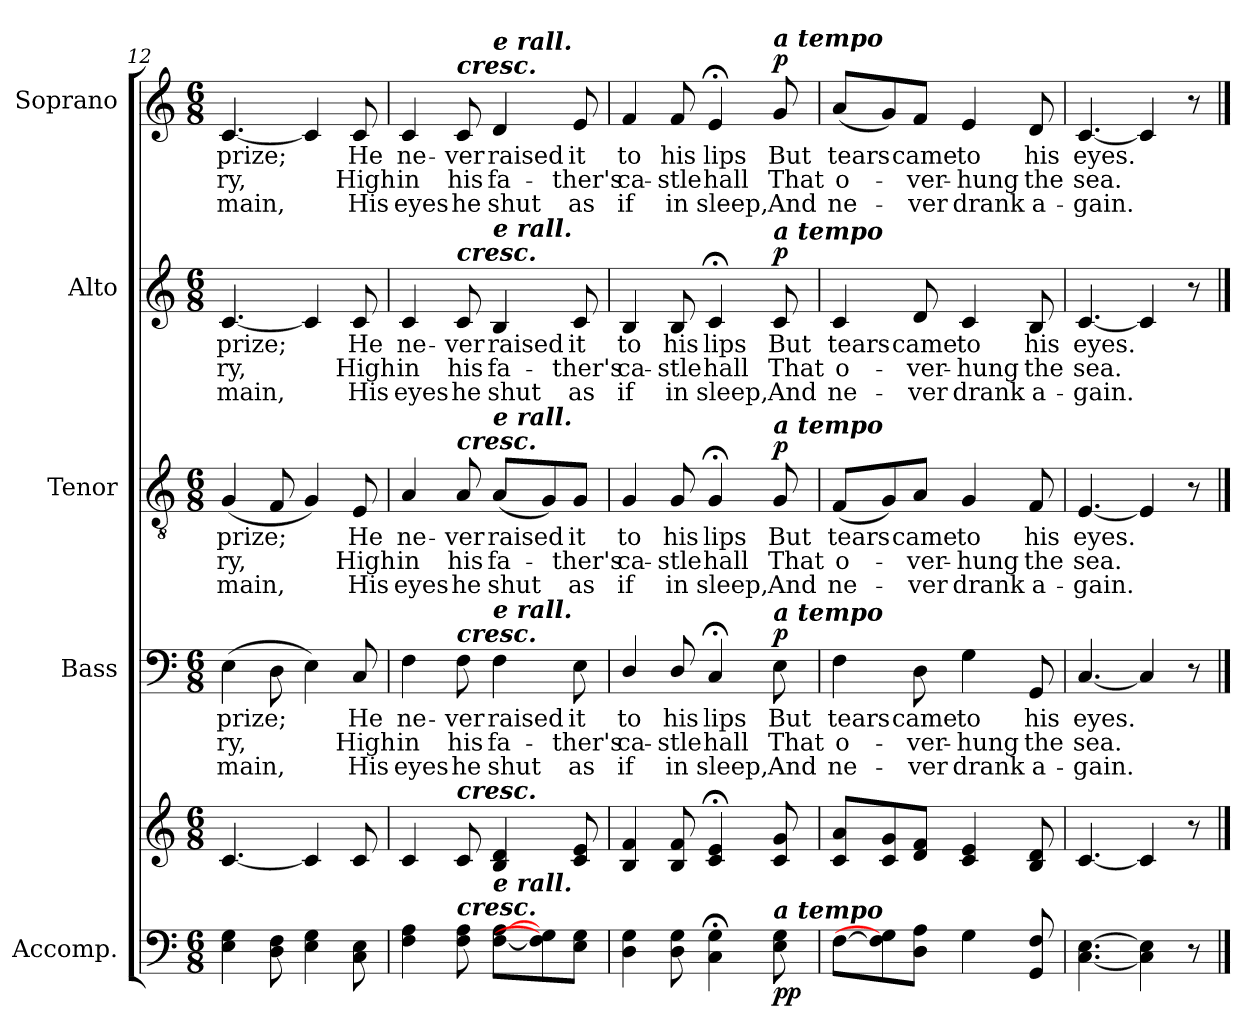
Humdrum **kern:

**kern	**kern	**dynam	**kern	**text	**text	**text	**dynam	**kern	**text	**text	**text	**dynam	**kern	**text	**text	**text	**dynam	**kern	**text	**text	**text	**dynam
*part5	*part5	*part5	*part4	*part4	*part4	*part4	*part4	*part3	*part3	*part3	*part3	*part3	*part2	*part2	*part2	*part2	*part2	*part1	*part1	*part1	*part1	*part1
*staff6	*staff5	*staff5/6	*staff4	*staff4	*staff4	*staff4	*staff4	*staff3	*staff3	*staff3	*staff3	*staff3	*staff2	*staff2	*staff2	*staff2	*staff2	*staff1	*staff1	*staff1	*staff1	*staff1
*I"Accomp.	*	*	*I"Bass	*	*	*	*	*I"Tenor	*	*	*	*	*I"Alto	*	*	*	*	*I"Soprano	*	*	*	*
*	*	*	*I'B	*	*	*	*	*I'T	*	*	*	*	*I'A	*	*	*	*	*I'S	*	*	*	*
!!LO:LB:g=z
*clefF4	*clefG2	*	*clefF4	*	*	*	*	*clefGv2	*	*	*	*	*clefG2	*	*	*	*	*clefG2	*	*	*	*
*k[]	*k[]	*	*k[]	*	*	*	*	*k[]	*	*	*	*	*k[]	*	*	*	*	*k[]	*	*	*	*
*C:	*C:	*	*C:	*	*	*	*	*C:	*	*	*	*	*C:	*	*	*	*	*C:	*	*	*	*
*M6/8	*M6/8	*	*M6/8	*	*	*	*	*M6/8	*	*	*	*	*M6/8	*	*	*	*	*M6/8	*	*	*	*
=12	=12	=12	=12	=12	=12	=12	=12	=12	=12	=12	=12	=12	=12	=12	=12	=12	=12	=12	=12	=12	=12	=12
!	!	!	!	!LO:LY:b	!LO:LY:b	!LO:LY:b	!	!	!LO:LY:b	!LO:LY:b	!LO:LY:b	!	!	!LO:LY:b	!LO:LY:b	!LO:LY:b	!	!	!LO:LY:b	!LO:LY:b	!LO:LY:b	!
4E 4G	[4.c	.	(>4E	prize;	ry,	main,	.	(<4G	prize;	ry,	main,	.	[4.c	prize;	ry,	main,	.	[4.c	prize;	ry,	main,	.
8D 8F	.	.	8D	.	.	.	.	8F	.	.	.	.	.	.	.	.	.	.	.	.	.	.
4E 4G	4c]	.	4E)	.	.	.	.	4G)	.	.	.	.	4c]	.	.	.	.	4c]	.	.	.	.
!	!	!	!	!LO:LY:b	!LO:LY:b	!LO:LY:b	!	!	!LO:LY:b	!LO:LY:b	!LO:LY:b	!	!	!LO:LY:b	!LO:LY:b	!LO:LY:b	!	!	!LO:LY:b	!LO:LY:b	!LO:LY:b	!
8C 8E	8c	.	8C	He	High	His	.	8E	He	High	His	.	8c	He	High	His	.	8c	He	High	His	.
=13	=13	=13	=13	=13	=13	=13	=13	=13	=13	=13	=13	=13	=13	=13	=13	=13	=13	=13	=13	=13	=13	=13
!	!	!	!	!LO:LY:b	!LO:LY:b	!LO:LY:b	!	!	!LO:LY:b	!LO:LY:b	!LO:LY:b	!	!	!LO:LY:b	!LO:LY:b	!LO:LY:b	!	!	!LO:LY:b	!LO:LY:b	!LO:LY:b	!
4F 4A	4c	.	4F	ne-	-in	eyes	.	4A	ne-	-in	eyes	.	4c	ne-	-in	eyes	.	4c	ne-	-in	eyes	.
!	!	!	!	!	!	!	!	!	!	!	!	!	!	!	!	!	!	!LO:TX:a:Bi:t=cresc.	!	!	!	!
!	!	!	!	!	!	!	!	!	!	!	!	!	!LO:TX:a:Bi:t=cresc.	!	!	!	!	!	!	!	!	!
!	!	!	!	!	!	!	!	!LO:TX:a:Bi:t=cresc.	!	!	!	!	!	!	!	!	!	!	!	!	!	!
!	!	!	!LO:TX:a:Bi:t=cresc.	!	!	!	!	!	!	!	!	!	!	!	!	!	!	!	!	!	!	!
!	!LO:TX:a:Bi:t=cresc.	!	!	!	!	!	!	!	!	!	!	!	!	!	!	!	!	!	!	!	!	!
!LO:TX:a:Bi:t=cresc.	!	!	!	!	!	!	!	!	!	!	!	!	!	!	!	!	!	!	!	!	!	!
!	!	!	!	!LO:LY:b	!LO:LY:b	!LO:LY:b	!	!	!LO:LY:b	!LO:LY:b	!LO:LY:b	!	!	!LO:LY:b	!LO:LY:b	!LO:LY:b	!	!	!LO:LY:b	!LO:LY:b	!LO:LY:b	!
8F 8A	8c	.	8F	ver	his	he	.	8A	ver	his	he	.	8c	ver	his	he	.	8c	ver	his	he	.
!	!	!	!	!	!	!	!	!	!	!	!	!	!	!	!	!	!	!LO:TX:a:Bi:t=e rall.	!	!	!	!
!	!	!	!	!	!	!	!	!	!	!	!	!	!LO:TX:a:Bi:t=e rall.	!	!	!	!	!	!	!	!	!
!	!	!	!	!	!	!	!	!LO:TX:a:Bi:t=e rall.	!	!	!	!	!	!	!	!	!	!	!	!	!	!
!	!	!	!LO:TX:a:Bi:t=e rall.	!	!	!	!	!	!	!	!	!	!	!	!	!	!	!	!	!	!	!
!LO:TX:a:Bi:t=e rall.	!	!	!	!	!	!	!	!	!	!	!	!	!	!	!	!	!	!	!	!	!	!
!	!	!	!	!LO:LY:b	!LO:LY:b	!LO:LY:b	!	!	!LO:LY:b	!LO:LY:b	!LO:LY:b	!	!	!LO:LY:b	!LO:LY:b	!LO:LY:b	!	!	!LO:LY:b	!LO:LY:b	!LO:LY:b	!
[8F [8AL	4B 4d	.	4F	raised	fa-	-shut	.	(<8AL	raised	fa-	shut	.	4B	raised	fa-	-shut	.	4d	raised	fa-	-shut	.
8F] 8G]	.	.	.	.	.	.	.	8G)	.	.	.	.	.	.	.	.	.	.	.	.	.	.
!	!	!	!	!LO:LY:b	!LO:LY:b	!LO:LY:b	!	!	!LO:LY:b	!LO:LY:b	!LO:LY:b	!	!	!LO:LY:b	!LO:LY:b	!LO:LY:b	!	!	!LO:LY:b	!LO:LY:b	!LO:LY:b	!
8E 8GJ	8c 8e	.	8E	it	ther's	as	.	8GJ	it	ther's	as	.	8c	it	ther's	as	.	8e	it	ther's	as	.
=14	=14	=14	=14	=14	=14	=14	=14	=14	=14	=14	=14	=14	=14	=14	=14	=14	=14	=14	=14	=14	=14	=14
!	!	!	!	!LO:LY:b	!LO:LY:b	!LO:LY:b	!	!	!LO:LY:b	!LO:LY:b	!LO:LY:b	!	!	!LO:LY:b	!LO:LY:b	!LO:LY:b	!	!	!LO:LY:b	!LO:LY:b	!LO:LY:b	!
4D\ 4G\	4B 4f	.	4D/	to	ca-	-if	.	4G	to	ca-	-if	.	4B	to	ca-	-if	.	4f	to	ca-	-if	.
!	!	!	!	!LO:LY:b	!LO:LY:b	!LO:LY:b	!	!	!LO:LY:b	!LO:LY:b	!LO:LY:b	!	!	!LO:LY:b	!LO:LY:b	!LO:LY:b	!	!	!LO:LY:b	!LO:LY:b	!LO:LY:b	!
8D\ 8G\	8B 8f	.	8D/	his	stle	in	.	8G	his	stle	in	.	8B	his	stle	in	.	8f	his	stle	in	.
!	!	!	!	!LO:LY:b	!LO:LY:b	!LO:LY:b	!	!	!LO:LY:b	!LO:LY:b	!LO:LY:b	!	!	!LO:LY:b	!LO:LY:b	!LO:LY:b	!	!	!LO:LY:b	!LO:LY:b	!LO:LY:b	!
4C;< 4G;<	4c;< 4e;<	.	4C;<	lips	hall	sleep,	.	4G;<	lips	hall	sleep,	.	4c;<	lips	hall	sleep,	.	4e;<	lips	hall	sleep,	.
!	!	!	!	!	!	!	!	!	!	!	!	!	!	!	!	!	!	!LO:TX:a:Bi:t=a tempo	!	!	!	!
!	!	!	!	!	!	!	!	!	!	!	!	!	!LO:TX:a:Bi:t=a tempo	!	!	!	!	!	!	!	!	!
!	!	!	!	!	!	!	!	!LO:TX:a:Bi:t=a tempo	!	!	!	!	!	!	!	!	!	!	!	!	!	!
!	!	!	!LO:TX:a:Bi:t=a tempo	!	!	!	!	!	!	!	!	!	!	!	!	!	!	!	!	!	!	!
!LO:TX:a:Bi:t=a tempo	!	!	!	!	!	!	!	!	!	!	!	!	!	!	!	!	!	!	!	!	!	!
!	!	!LO:DY:b=2	!	!LO:LY:b	!LO:LY:b	!LO:LY:b	!	!	!LO:LY:b	!LO:LY:b	!LO:LY:b	!	!	!LO:LY:b	!LO:LY:b	!LO:LY:b	!	!	!LO:LY:b	!LO:LY:b	!LO:LY:b	!
!	!	!LO:DY:n=1:b	!	!	!	!	!LO:DY:b	!	!	!	!	!LO:DY:b	!	!	!	!	!LO:DY:b	!	!	!	!	!LO:DY:b
8E 8G	8c 8g	p p	8E	But	That	And	p	8G	But	That	And	p	8c	But	That	And	p	8g	But	That	And	p
=15	=15	=15	=15	=15	=15	=15	=15	=15	=15	=15	=15	=15	=15	=15	=15	=15	=15	=15	=15	=15	=15	=15
!	!	!	!	!LO:LY:b	!LO:LY:b	!LO:LY:b	!	!	!LO:LY:b	!LO:LY:b	!LO:LY:b	!	!	!LO:LY:b	!LO:LY:b	!LO:LY:b	!	!	!LO:LY:b	!LO:LY:b	!LO:LY:b	!
[8FL	8c 8aL	.	4F	tears	o-	-ne-	.	(<8FL	tears	o-	ne-	.	4c	tears	o-	-ne-	.	(<8aL	tears	o-	ne-	.
8F] 8G]	8c 8g	.	.	.	.	.	.	8G)	.	.	.	.	.	.	.	.	.	8g)	.	.	.	.
!	!	!	!	!LO:LY:b	!LO:LY:b	!LO:LY:b	!	!	!LO:LY:b	!LO:LY:b	!LO:LY:b	!	!	!LO:LY:b	!LO:LY:b	!LO:LY:b	!	!	!LO:LY:b	!LO:LY:b	!LO:LY:b	!
8D 8AJ	8d 8fJ	.	8D	-came	ver-	-ver	.	8AJ	came	ver-	-ver	.	8d	-came	ver-	-ver	.	8fJ	came	ver-	-ver	.
!	!	!	!	!LO:LY:b	!LO:LY:b	!LO:LY:b	!	!	!LO:LY:b	!LO:LY:b	!LO:LY:b	!	!	!LO:LY:b	!LO:LY:b	!LO:LY:b	!	!	!LO:LY:b	!LO:LY:b	!LO:LY:b	!
4G	4c 4e	.	4G	to	hung	drank	.	4G	to	hung	drank	.	4c	to	hung	drank	.	4e	to	hung	drank	.
!	!	!	!	!LO:LY:b	!LO:LY:b	!LO:LY:b	!	!	!LO:LY:b	!LO:LY:b	!LO:LY:b	!	!	!LO:LY:b	!LO:LY:b	!LO:LY:b	!	!	!LO:LY:b	!LO:LY:b	!LO:LY:b	!
8GG 8F	8B 8d	.	8GG	his	the	a-	.	8F	his	the	a-	.	8B	his	the	a-	.	8d	his	the	a-	.
=16	=16	=16	=16	=16	=16	=16	=16	=16	=16	=16	=16	=16	=16	=16	=16	=16	=16	=16	=16	=16	=16	=16
!	!	!	!	!LO:LY:b	!LO:LY:b	!LO:LY:b	!	!	!LO:LY:b	!LO:LY:b	!LO:LY:b	!	!	!LO:LY:b	!LO:LY:b	!LO:LY:b	!	!	!LO:LY:b	!LO:LY:b	!LO:LY:b	!
[4.C [4.E	[4.c	.	[4.C	-eyes.	sea.	gain.	.	[4.E	-eyes.	sea.	gain.	.	[4.c	-eyes.	sea.	gain.	.	[4.c	-eyes.	sea.	gain.	.
4C] 4E]	4c]	.	4C]	.	.	.	.	4E]	.	.	.	.	4c]	.	.	.	.	4c]	.	.	.	.
8r	8r	.	8r	.	.	.	.	8r	.	.	.	.	8r	.	.	.	.	8r	.	.	.	.
==	==	==	==	==	==	==	==	==	==	==	==	==	==	==	==	==	==	==	==	==	==	==
*-	*-	*-	*-	*-	*-	*-	*-	*-	*-	*-	*-	*-	*-	*-	*-	*-	*-	*-	*-	*-	*-	*-
